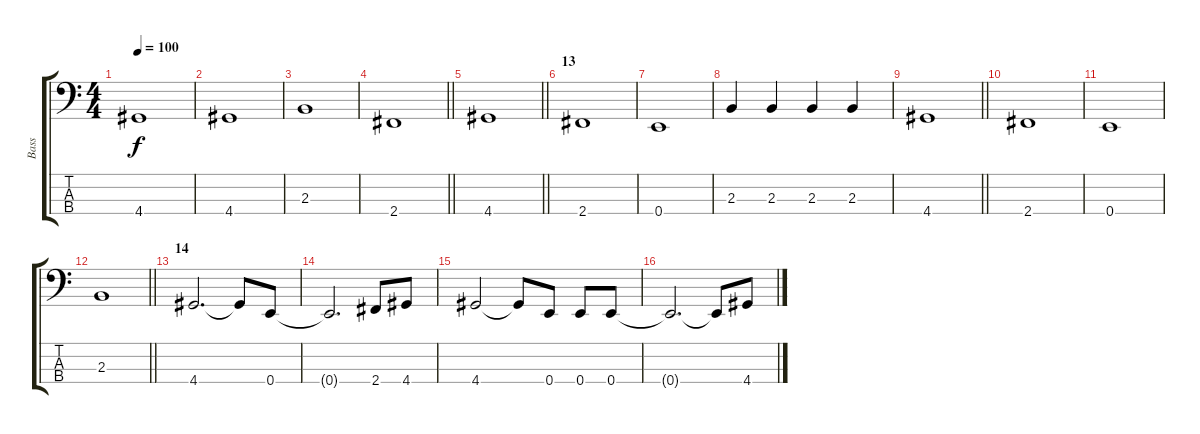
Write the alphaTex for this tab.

\track ("Bass" "Bass") {instrument electricbassfinger}
\staff {score tabs}
\tuning (G2 D2 A1 E1) {hide}
\ts (4 4)
\tempo 100
\clef f4
\ks c
4.4.1{dy f} |
4.4.1 |
2.3.1 |
\barLineRight lightlight
2.4.1 |
\section ("" "")
\barLineRight lightlight
4.4.1 |
\section ("" "13")
2.4.1 |
0.4.1 |
2.3.4 2.3.4 2.3.4 2.3.4 |
\barLineRight lightlight
4.4.1 |
2.4.1 |
0.4.1 |
\barLineRight lightlight
2.3.1 |
\section ("" "14")
4.4.2{d} 4.4{t}.8 0.4.8 |
0.4{t}.2{d} 2.4.8 4.4.8 |
4.4.2 4.4{t}.8 0.4.8 0.4.8 0.4.8 |
0.4{t}.2{d} 0.4{t}.8 4.4.8
